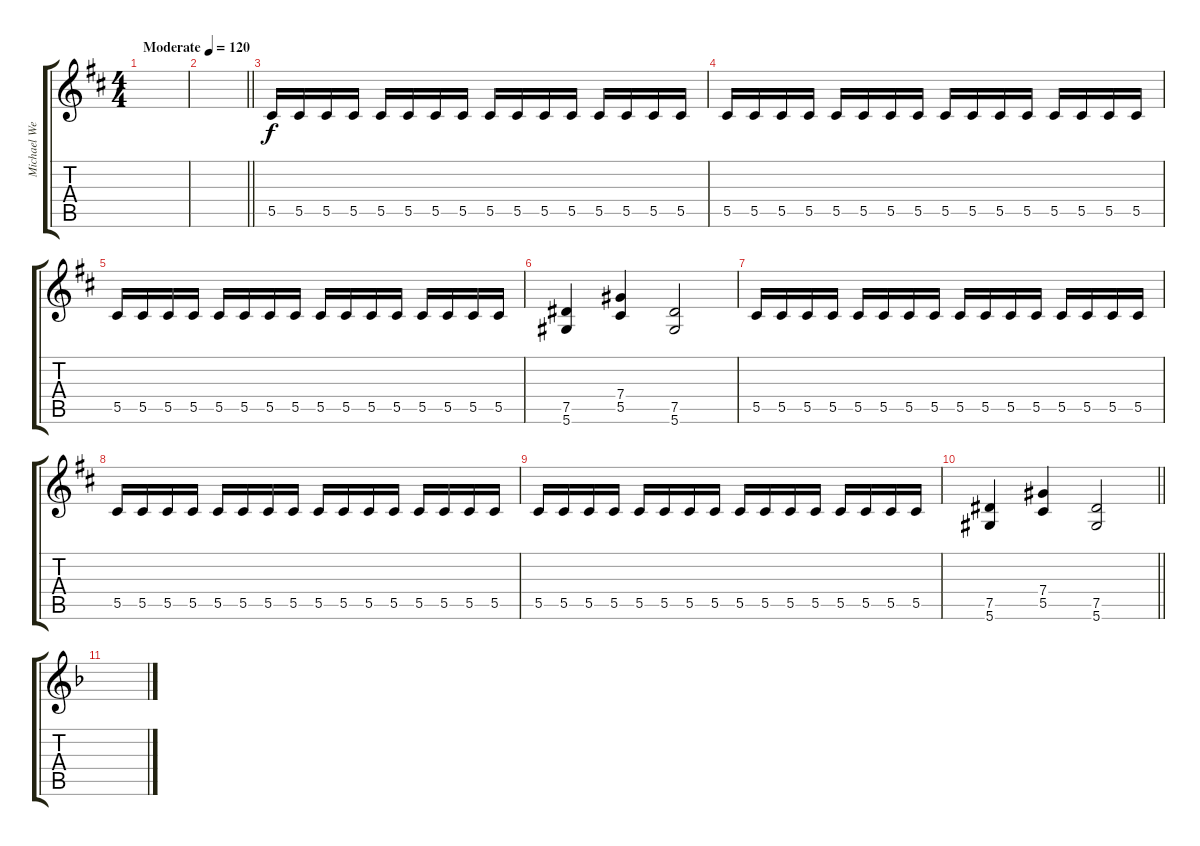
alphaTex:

\track ("Michael Weikath" "Michael We") {instrument distortionguitar}
\staff {score tabs}
\tuning (Eb4 Bb3 Gb3 Db3 Ab2 Eb2) {hide}
\ts (4 4)
\tempo (120 "Moderate")
\clef g2
\ks d
|
\barLineRight lightlight
|
5.5.16 5.5.16 5.5.16 5.5.16 5.5.16 5.5.16 5.5.16 5.5.16 5.5.16 5.5.16 5.5.16 5.5.16 5.5.16 5.5.16 5.5.16 5.5.16 |
5.5.16 5.5.16 5.5.16 5.5.16 5.5.16 5.5.16 5.5.16 5.5.16 5.5.16 5.5.16 5.5.16 5.5.16 5.5.16 5.5.16 5.5.16 5.5.16 |
5.5.16 5.5.16 5.5.16 5.5.16 5.5.16 5.5.16 5.5.16 5.5.16 5.5.16 5.5.16 5.5.16 5.5.16 5.5.16 5.5.16 5.5.16 5.5.16 |
(7.5 5.6).4 (7.4 5.5).4 (7.5 5.6).2 |
5.5.16 5.5.16 5.5.16 5.5.16 5.5.16 5.5.16 5.5.16 5.5.16 5.5.16 5.5.16 5.5.16 5.5.16 5.5.16 5.5.16 5.5.16 5.5.16 |
5.5.16 5.5.16 5.5.16 5.5.16 5.5.16 5.5.16 5.5.16 5.5.16 5.5.16 5.5.16 5.5.16 5.5.16 5.5.16 5.5.16 5.5.16 5.5.16 |
5.5.16 5.5.16 5.5.16 5.5.16 5.5.16 5.5.16 5.5.16 5.5.16 5.5.16 5.5.16 5.5.16 5.5.16 5.5.16 5.5.16 5.5.16 5.5.16 |
\barLineRight lightlight
(7.5 5.6).4 (7.4 5.5).4 (7.5 5.6).2 |
\ks dminor
